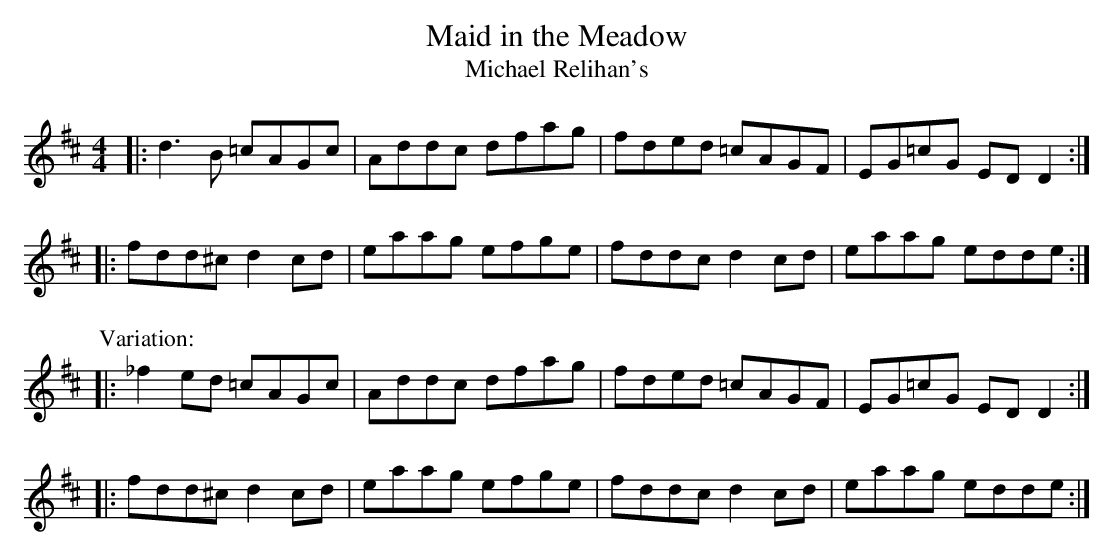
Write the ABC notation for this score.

X:1
T:Maid in the Meadow
T:Michael Relihan's
M:4/4
L:1/8
K:D
|: d3 B =cAGc | Addc dfag | fded =cAGF | EG=cG ED D2 :|
|: fdd^c d2 cd | eaag efge | fddc d2 cd | eaag edde :|
P: Variation:
|: _f2 ed =cAGc | Addc dfag | fded =cAGF | EG=cG ED D2 :|
|: fdd^c d2 cd | eaag efge | fddc d2 cd | eaag edde :|
